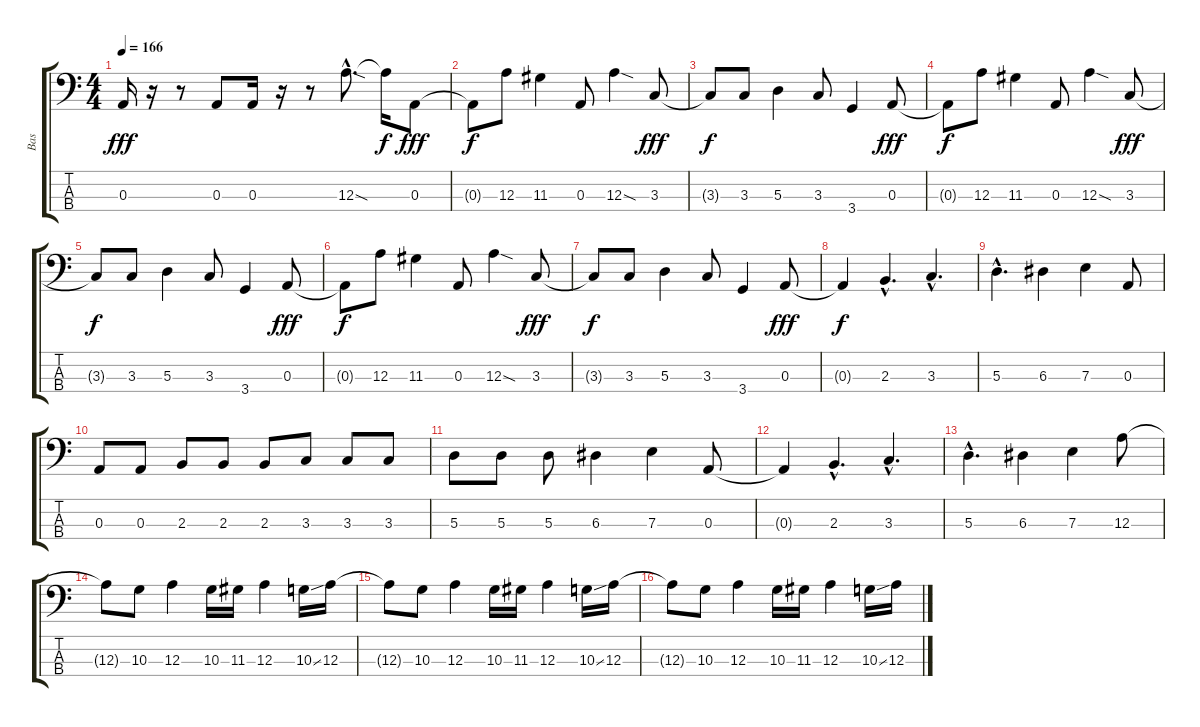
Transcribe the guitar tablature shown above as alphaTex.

\track ("Bas" "Bas") {instrument electricbassfinger}
\staff {score tabs}
\tuning (G2 D2 A1 E1) {hide}
\ts (4 4)
\tempo 166
\clef f4
\ks c
0.3.16{dy fff} r.16 r.8 0.3.8 0.3.16 r.16 r.8 12.3{sod hac}.8{d} 12.3{t}.16{dy f} 0.3.8{dy fff} |
0.3{t}.8{dy f} 12.3.8 11.3.4 0.3.8 12.3{sod}.4 3.3.8{dy fff} |
3.3{t}.8{dy f} 3.3.8 5.3.4 3.3.8 3.4.4 0.3.8{dy fff} |
0.3{t}.8{dy f} 12.3.8 11.3.4 0.3.8 12.3{sod}.4 3.3.8{dy fff} |
3.3{t}.8{dy f} 3.3.8 5.3.4 3.3.8 3.4.4 0.3.8{dy fff} |
0.3{t}.8{dy f} 12.3.8 11.3.4 0.3.8 12.3{sod}.4 3.3.8{dy fff} |
3.3{t}.8{dy f} 3.3.8 5.3.4 3.3.8 3.4.4 0.3.8{dy fff} |
0.3{t}.4{dy f} 2.3{hac}.4{d} 3.3{hac}.4{d} |
5.3{hac}.4{d} 6.3.4 7.3.4 0.3.8 |
0.3.8 0.3.8 2.3.8 2.3.8 2.3.8 3.3.8 3.3.8 3.3.8 |
5.3.8 5.3.8 5.3.8 6.3.4 7.3.4 0.3.8 |
0.3{t}.4 2.3{hac}.4{d} 3.3{hac}.4{d} |
5.3{hac}.4{d} 6.3.4 7.3.4 12.3.8 |
12.3{t}.8 10.3.8 12.3.4 10.3.16 11.3.16 12.3.4 10.3{ss}.16 12.3.16 |
12.3{t}.8 10.3.8 12.3.4 10.3.16 11.3.16 12.3.4 10.3{ss}.16 12.3.16 |
12.3{t}.8 10.3.8 12.3.4 10.3.16 11.3.16 12.3.4 10.3{ss}.16 12.3.16
